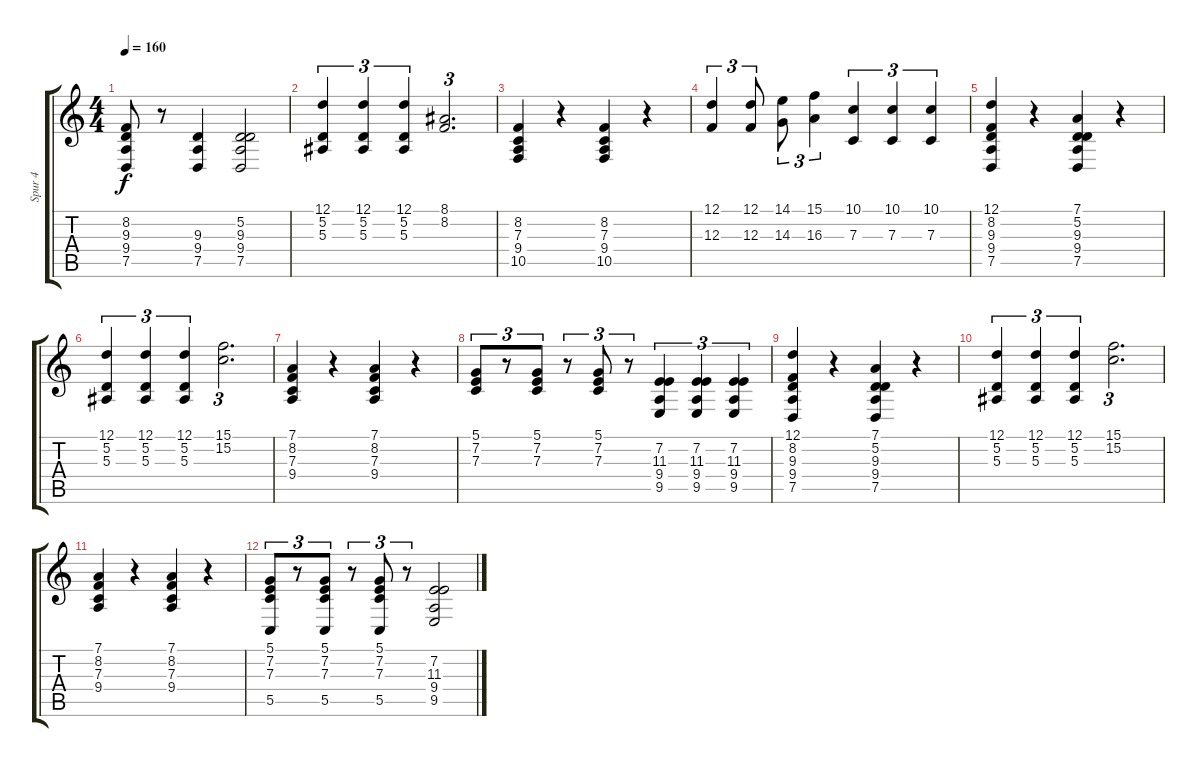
\track ("Spur 4" "Spur 4") {instrument trombone}
\staff {score tabs}
\tuning (D4 A3 F3 C3 G2 D2) {hide}
\ts (4 4)
\tempo 160
\clef g2
\ks c
(8.2 9.3 9.4 7.5).8{dy f} r.8 (9.3 9.4 7.5).4 (5.2 9.3 9.4 7.5).2 |
(12.1 5.2 5.3).4{tu (3 2)} (12.1 5.2 5.3).4{tu (3 2)} (12.1 5.2 5.3).4{tu (3 2)} (8.1 8.2).2{d tu (3 2)} |
(8.2 7.3 9.4 10.5).4 r.4 (8.2 7.3 9.4 10.5).4 r.4 |
(12.1 12.3).4{tu (3 2)} (12.1 12.3).8{tu (3 2)} (14.1 14.3).8{tu (3 2)} (15.1 16.3).4{tu (3 2)} (10.1 7.3).4{tu (3 2)} (10.1 7.3).4{tu (3 2)} (10.1 7.3).4{tu (3 2)} |
(12.1 8.2 9.3 9.4 7.5).4 r.4 (7.1 5.2 9.3 9.4 7.5).4 r.4 |
(12.1 5.2 5.3).4{tu (3 2)} (12.1 5.2 5.3).4{tu (3 2)} (12.1 5.2 5.3).4{tu (3 2)} (15.1 15.2).2{d tu (3 2)} |
(7.1 8.2 7.3 9.4).4 r.4 (7.1 8.2 7.3 9.4).4 r.4 |
(5.1 7.2 7.3).8{tu (3 2)} r.8{tu (3 2)} (5.1 7.2 7.3).8{tu (3 2)} r.8{tu (3 2)} (5.1 7.2 7.3).8{tu (3 2)} r.8{tu (3 2)} (7.2 11.3 9.4 9.5).4{tu (3 2)} (7.2 11.3 9.4 9.5).4{tu (3 2)} (7.2 11.3 9.4 9.5).4{tu (3 2)} |
(12.1 8.2 9.3 9.4 7.5).4 r.4 (7.1 5.2 9.3 9.4 7.5).4 r.4 |
(12.1 5.2 5.3).4{tu (3 2)} (12.1 5.2 5.3).4{tu (3 2)} (12.1 5.2 5.3).4{tu (3 2)} (15.1 15.2).2{d tu (3 2)} |
(7.1 8.2 7.3 9.4).4 r.4 (7.1 8.2 7.3 9.4).4 r.4 |
(5.1 7.2 7.3 5.5).8{tu (3 2)} r.8{tu (3 2)} (5.1 7.2 7.3 5.5).8{tu (3 2)} r.8{tu (3 2)} (5.1 7.2 7.3 5.5).8{tu (3 2)} r.8{tu (3 2)} (7.2 11.3 9.4 9.5).2
